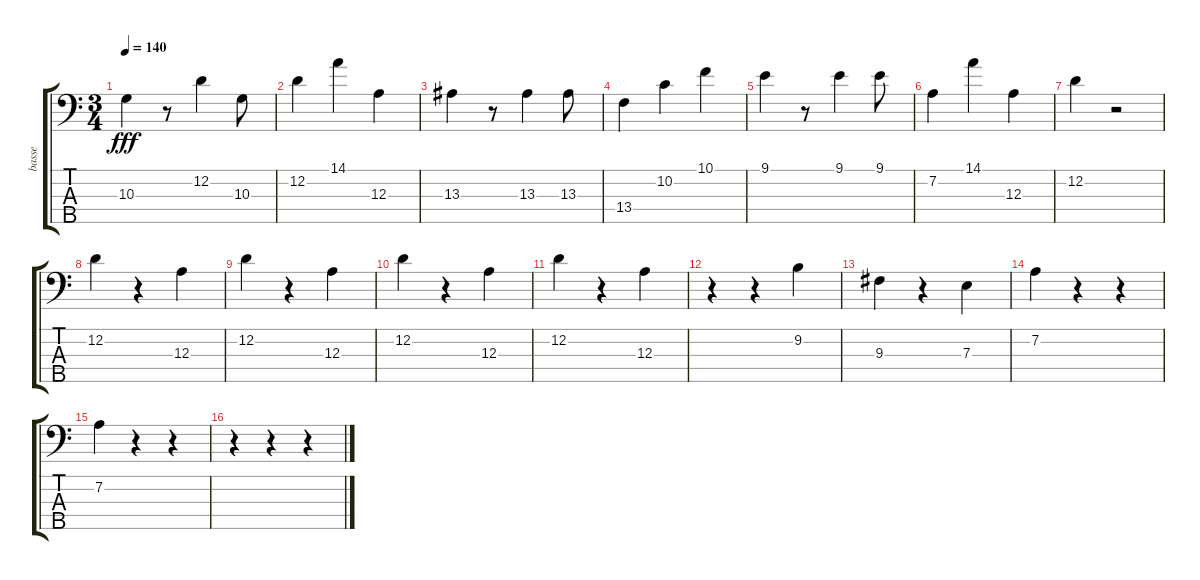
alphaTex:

\track ("basse" "basse") {instrument acousticbass}
\staff {score tabs}
\tuning (G2 D2 A1 E1 B0) {hide}
\ts (3 4)
\tempo 140
\clef f4
\ks c
10.3.4{dy fff} r.8 12.2.4 10.3.8 |
12.2.4 14.1.4 12.3.4 |
13.3.4 r.8 13.3.4 13.3.8 |
13.4.4 10.2.4 10.1.4 |
9.1.4 r.8 9.1.4 9.1.8 |
7.2.4 14.1.4 12.3.4 |
12.2.4 r.2 |
12.2.4 r.4 12.3.4 |
12.2.4 r.4 12.3.4 |
12.2.4 r.4 12.3.4 |
12.2.4 r.4 12.3.4 |
r.4 r.4 9.2.4 |
9.3.4 r.4 7.3.4 |
7.2.4 r.4 r.4 |
7.2.4 r.4 r.4 |
r.4 r.4 r.4
